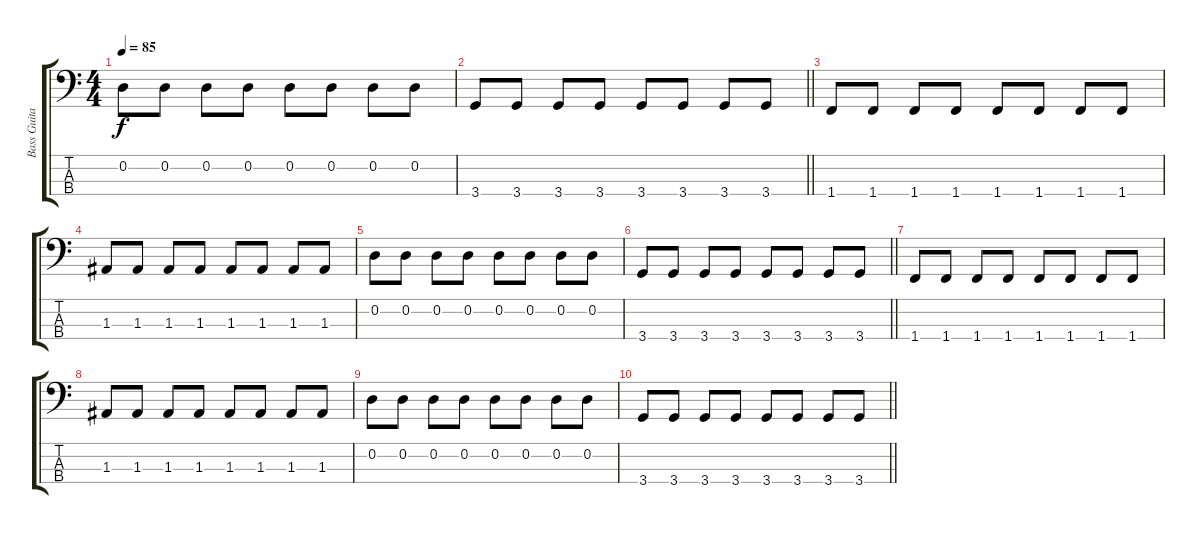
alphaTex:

\track ("Bass Guitar" "Bass Guita") {instrument electricbassfinger}
\staff {score tabs}
\tuning (G2 D2 A1 E1) {hide}
\ts (4 4)
\tempo 85
\clef f4
\ks c
0.2.8{dy f} 0.2.8 0.2.8 0.2.8 0.2.8 0.2.8 0.2.8 0.2.8 |
\barLineRight lightlight
3.4.8 3.4.8 3.4.8 3.4.8 3.4.8 3.4.8 3.4.8 3.4.8 |
1.4.8 1.4.8 1.4.8 1.4.8 1.4.8 1.4.8 1.4.8 1.4.8 |
1.3.8 1.3.8 1.3.8 1.3.8 1.3.8 1.3.8 1.3.8 1.3.8 |
0.2.8 0.2.8 0.2.8 0.2.8 0.2.8 0.2.8 0.2.8 0.2.8 |
\barLineRight lightlight
3.4.8 3.4.8 3.4.8 3.4.8 3.4.8 3.4.8 3.4.8 3.4.8 |
1.4.8 1.4.8 1.4.8 1.4.8 1.4.8 1.4.8 1.4.8 1.4.8 |
1.3.8 1.3.8 1.3.8 1.3.8 1.3.8 1.3.8 1.3.8 1.3.8 |
0.2.8 0.2.8 0.2.8 0.2.8 0.2.8 0.2.8 0.2.8 0.2.8 |
\barLineRight lightlight
3.4.8 3.4.8 3.4.8 3.4.8 3.4.8 3.4.8 3.4.8 3.4.8
